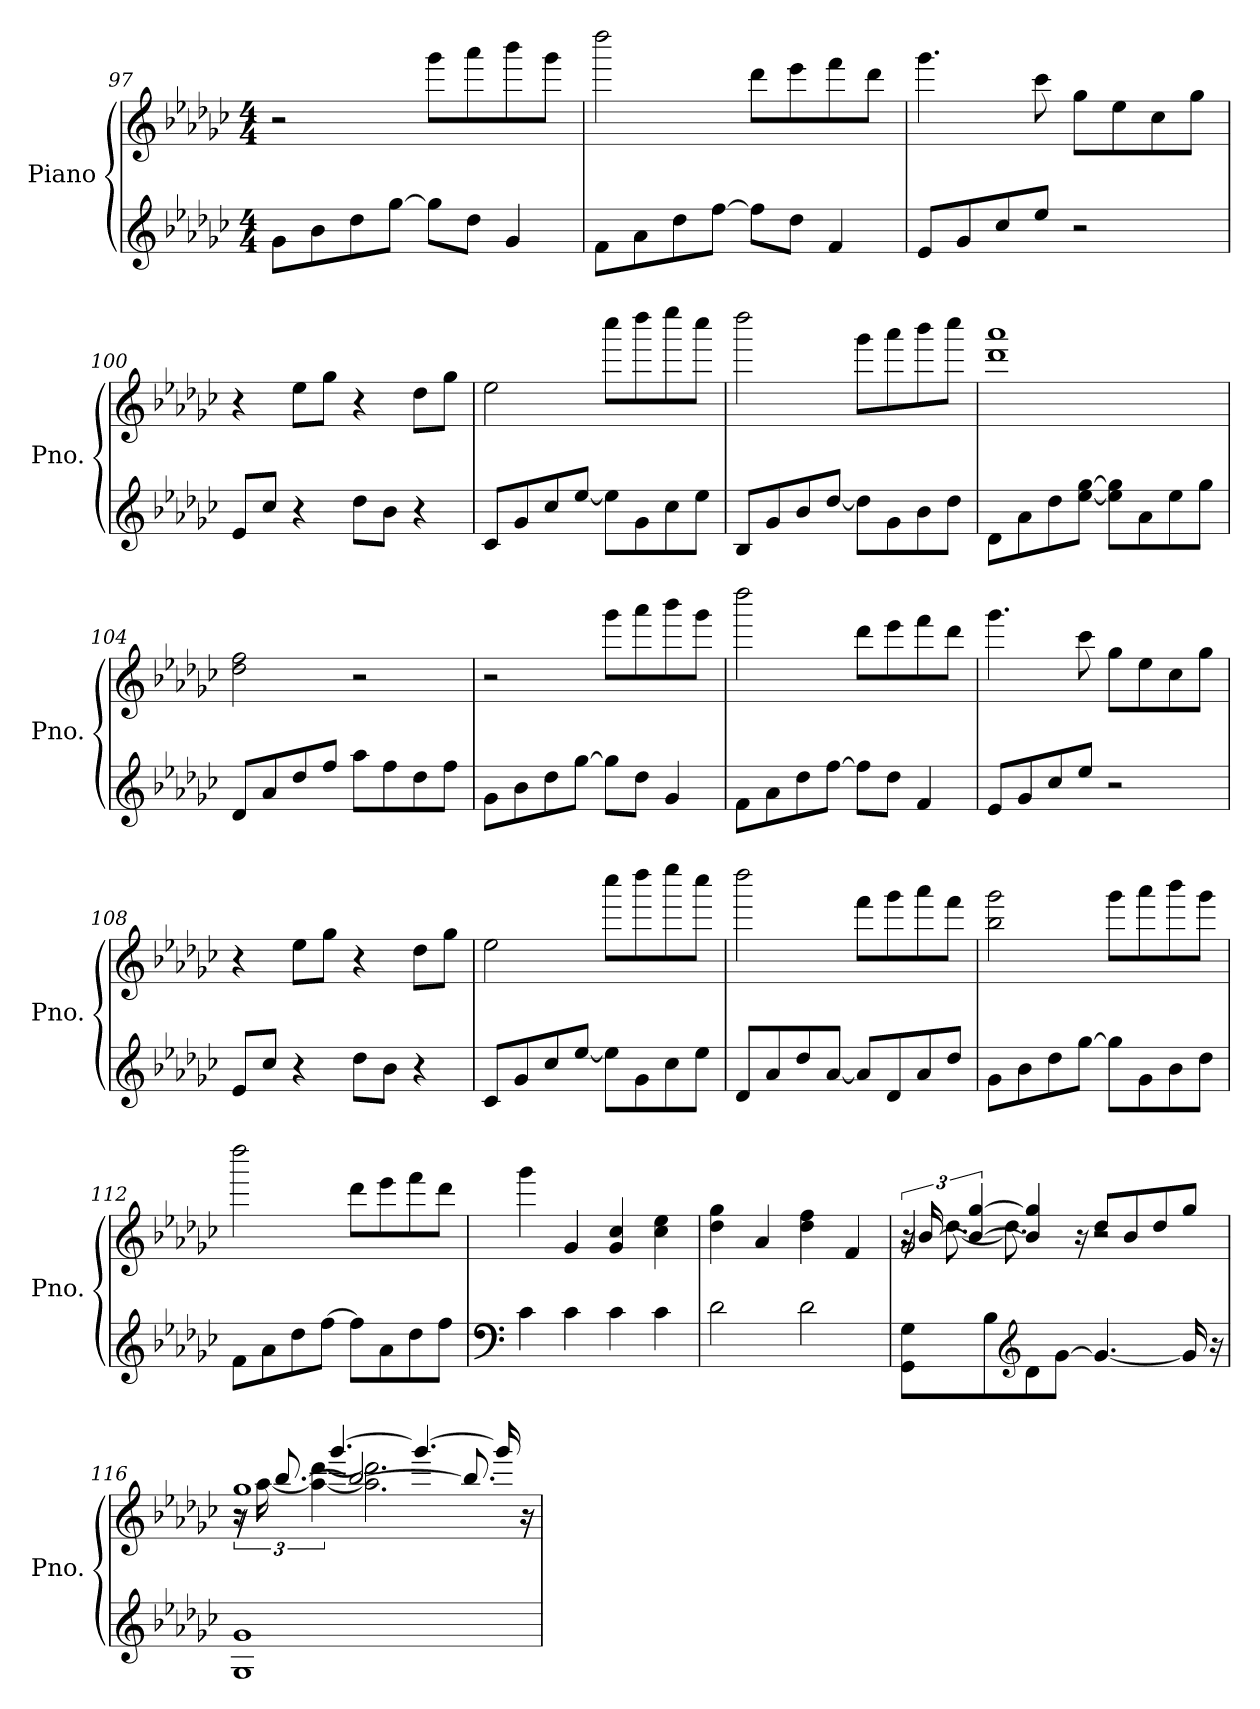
**kern	**kern
*part2	*part1
*staff2	*staff1
*I"Piano	*I"Piano
*I'Pno.	*I'Pno.
*clefG2	*clefG2
*k[b-e-a-d-g-c-]	*k[b-e-a-d-g-c-]
*M4/4	*M4/4
=97	=97
8g-\L	2r
8b-\	.
8dd-\	.
[8gg-\J	.
8gg-\L]	8ggg-\L
8dd-\J	8aaa-\
4g-/	8bbb-\
.	8ggg-\J
!!LO:LB:g=z
=98	=98
8f\L	2dddd-\
8a-\	.
8dd-\	.
[8ff\J	.
8ff\L]	8ddd-\L
8dd-\J	8eee-\
4f/	8fff\
.	8ddd-\J
=99	=99
8e-/L	4.ggg-\
8g-/	.
8cc-/	.
8ee-/J	8ccc-\
2r	8gg-\L
.	8ee-\
.	8cc-\
.	8gg-\J
=100	=100
8e-/L	4r
8cc-/J	.
4r	8ee-\L
.	8gg-\J
8dd-\L	4r
8b-\J	.
4r	8dd-\L
.	8gg-\J
=101	=101
8c-/L	2ee-\
8g-/	.
8cc-/	.
[8ee-/J	.
8ee-\L]	8cccc-\L
8g-\	8dddd-\
8cc-\	8eeee-\
8ee-\J	8cccc-\J
!!LO:LB:g=z
=102	=102
8B-/L	2dddd-\
8g-/	.
8b-/	.
[8dd-/J	.
8dd-\L]	8ggg-\L
8g-\	8aaa-\
8b-\	8bbb-\
8dd-\J	8cccc-\J
=103	=103
8d-\L	1ddd- 1aaa-
8a-\	.
8dd-\	.
[8ee-\ [8gg-\J	.
8ee-\] 8gg-\]L	.
8a-\	.
8ee-\	.
8gg-\J	.
=104	=104
8d-/L	2dd-\ 2ff\
8a-/	.
8dd-/	.
8ff/J	.
8aa-\L	2r
8ff\	.
8dd-\	.
8ff\J	.
=105	=105
8g-\L	2r
8b-\	.
8dd-\	.
[8gg-\J	.
8gg-\L]	8ggg-\L
8dd-\J	8aaa-\
4g-/	8bbb-\
.	8ggg-\J
!!LO:LB:g=z
=106	=106
8f\L	2dddd-\
8a-\	.
8dd-\	.
[8ff\J	.
8ff\L]	8ddd-\L
8dd-\J	8eee-\
4f/	8fff\
.	8ddd-\J
=107	=107
8e-/L	4.ggg-\
8g-/	.
8cc-/	.
8ee-/J	8ccc-\
2r	8gg-\L
.	8ee-\
.	8cc-\
.	8gg-\J
=108	=108
8e-/L	4r
8cc-/J	.
4r	8ee-\L
.	8gg-\J
8dd-\L	4r
8b-\J	.
4r	8dd-\L
.	8gg-\J
=109	=109
8c-/L	2ee-\
8g-/	.
8cc-/	.
[8ee-/J	.
8ee-\L]	8cccc-\L
8g-\	8dddd-\
8cc-\	8eeee-\
8ee-\J	8cccc-\J
!!LO:PB:g=z
=110	=110
8d-/L	2dddd-\
8a-/	.
8dd-/	.
[8a-/J	.
8a-/L]	8fff\L
8d-/	8ggg-\
8a-/	8aaa-\
8dd-/J	8fff\J
=111	=111
8g-\L	2bb-\ 2ggg-\
8b-\	.
8dd-\	.
[8gg-\J	.
8gg-\L]	8ggg-\L
8g-\	8aaa-\
8b-\	8bbb-\
8dd-\J	8ggg-\J
=112	=112
8f\L	2dddd-\
8a-\	.
8dd-\	.
[8ff\J	.
8ff\L]	8ddd-\L
8a-\	8eee-\
8dd-\	8fff\
8ff\J	8ddd-\J
=113	=113
*clefF4	*
4c-\	4ggg-\
*	*MM96
4c-\	4g-/
4c-\	4g-/ 4cc-/
*	*MM90
4c-\	4cc-\ 4ee-\
!!LO:LB:g=z
=114	=114
2d-\	4dd-\ 4gg-\
.	4a-/
2d-\	4dd-\ 4ff\
.	4f/
=115	=115
*	*^
*	*	*^
8GG-\ 8G-\L	24r	16r	2g-/
.	[24b-/	.	.
.	.	[8.dd-\	.
.	6b-/_ [6gg-/	.	.
8B-\	.	.	.
*clefG2	*	*	*
8d-\	4b-/] 4gg-/]	8.dd-\]	.
[8g-\J	.	.	.
.	.	16r	.
4.g-/_	8dd-/L	2r	2r
.	8b-/	.	.
.	8dd-/	.	.
16g-/]	8gg-/J	.	.
16r	.	.	.
=116	=116	=116	=116
*	*	*	*^
1G- 1g-	8r	24r	16r	1gg-
.	.	[24aa-\	.	.
.	.	.	[8.bb-/	.
.	.	6aa-\_ [6ddd-\	.	.
.	[4.ggg-/	.	.	.
.	.	2.aa-\] 2.ddd-\]	2bb-/_	.
.	4.ggg-/_	.	.	.
.	.	.	8.bb-/]	.
.	16ggg-/]	.	.	.
.	16r	.	16r	.
*	*v	*v	*v	*v
=	=
*-	*-
